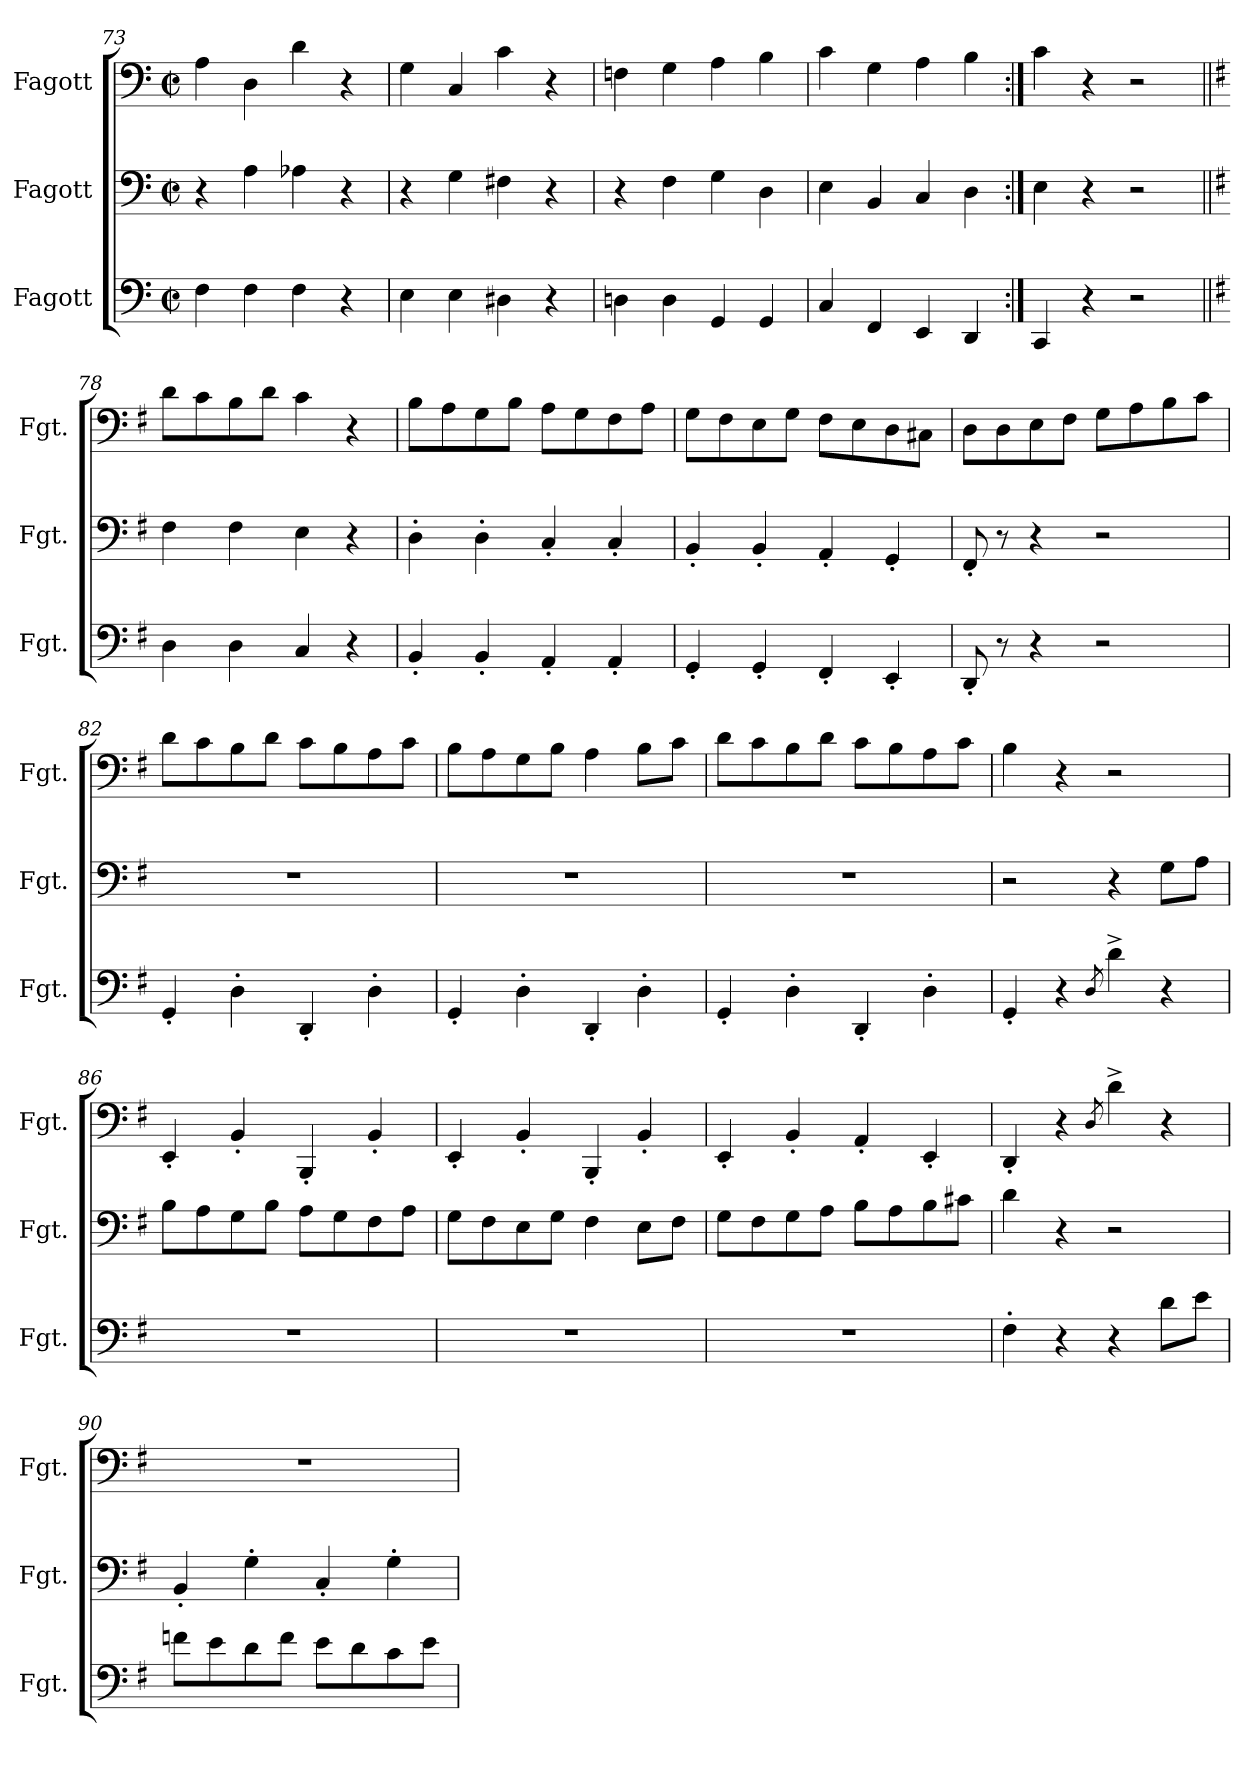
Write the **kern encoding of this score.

**kern	**kern	**kern
*part3	*part2	*part1
*staff3	*staff2	*staff1
*I"Fagott	*I"Fagott	*I"Fagott
*I'Fgt.	*I'Fgt.	*I'Fgt.
*clefF4	*clefF4	*clefF4
*k[]	*k[]	*k[]
*M2/2	*M2/2	*M2/2
*met(c|)	*met(c|)	*met(c|)
=73	=73	=73
4F\	4r	4A\
4F\	4A\	4D\
4F\	4A-X\	4d\
4r	4r	4r
=74	=74	=74
4E\	4r	4G\
4E\	4G\	4C/
4D#X\	4F#X\	4c\
4r	4r	4r
=75	=75	=75
4Dn\	4r	4Fn\
4D\	4F\	4G\
4GG/	4G\	4A\
4GG/	4D\	4B\
=76	=76	=76
4C/	4E\	4c\
4FF/	4BB/	4G\
4EE/	4C/	4A\
4DD/	4D\	4B\
!!LO:LB:g=z
=77:|!	=77:|!	=77:|!
4CC/	4E\	4c\
4r	4r	4r
2r	2r	2r
=78||	=78||	=78||
*k[f#]	*k[f#]	*k[f#]
4D\	4F#\	8d\L
.	.	8c\
4D\	4F#\	8B\
.	.	8d\J
4C/	4E\	4c\
4r	4r	4r
=79	=79	=79
4BB'/	4D'\	8B\L
.	.	8A\
4BB'/	4D'\	8G\
.	.	8B\J
4AA'/	4C'/	8A\L
.	.	8G\
4AA'/	4C'/	8F#\
.	.	8A\J
=80	=80	=80
4GG'/	4BB'/	8G\L
.	.	8F#\
4GG'/	4BB'/	8E\
.	.	8G\J
4FF#'/	4AA'/	8F#\L
.	.	8E\
4EE'/	4GG'/	8D\
.	.	8C#X\J
=81	=81	=81
8DD'/	8FF#'/	8D\L
8r	8r	8D\
4r	4r	8E\
.	.	8F#\J
2r	2r	8G\L
.	.	8A\
.	.	8B\
.	.	8c\J
=82	=82	=82
4GG'/	1r	8d\L
.	.	8c\
4D'\	.	8B\
.	.	8d\J
4DD'/	.	8c\L
.	.	8B\
4D'\	.	8A\
.	.	8c\J
!!LO:PB:g=z
=83	=83	=83
4GG'/	1r	8B\L
.	.	8A\
4D'\	.	8G\
.	.	8B\J
4DD'/	.	4A\
4D'\	.	8B\L
.	.	8c\J
=84	=84	=84
4GG'/	1r	8d\L
.	.	8c\
4D'\	.	8B\
.	.	8d\J
4DD'/	.	8c\L
.	.	8B\
4D'\	.	8A\
.	.	8c\J
=85	=85	=85
4GG'/	2r	4B\
4r	.	4r
8qD/	.	.
4d^\	4r	2r
4r	8G\L	.
.	8A\J	.
=86	=86	=86
1r	8B\L	4EE'/
.	8A\	.
.	8G\	4BB'/
.	8B\J	.
.	8A\L	4BBB'/
.	8G\	.
.	8F#\	4BB'/
.	8A\J	.
=87	=87	=87
1r	8G\L	4EE'/
.	8F#\	.
.	8E\	4BB'/
.	8G\J	.
.	4F#\	4BBB'/
.	8E\L	4BB'/
.	8F#\J	.
=88	=88	=88
1r	8G\L	4EE'/
.	8F#\	.
.	8G\	4BB'/
.	8A\J	.
.	8B\L	4AA'/
.	8A\	.
.	8B\	4EE'/
.	8c#X\J	.
!!LO:LB:g=z
=89	=89	=89
4F#'\	4d\	4DD'/
4r	4r	4r
.	.	8qD/
4r	2r	4d^\
8d\L	.	4r
8e\J	.	.
=90	=90	=90
8fn\L	4BB'/	1r
8e\	.	.
8d\	4G'\	.
8f\J	.	.
8e\L	4C'/	.
8d\	.	.
8c\	4G'\	.
8e\J	.	.
=	=	=
*-	*-	*-
